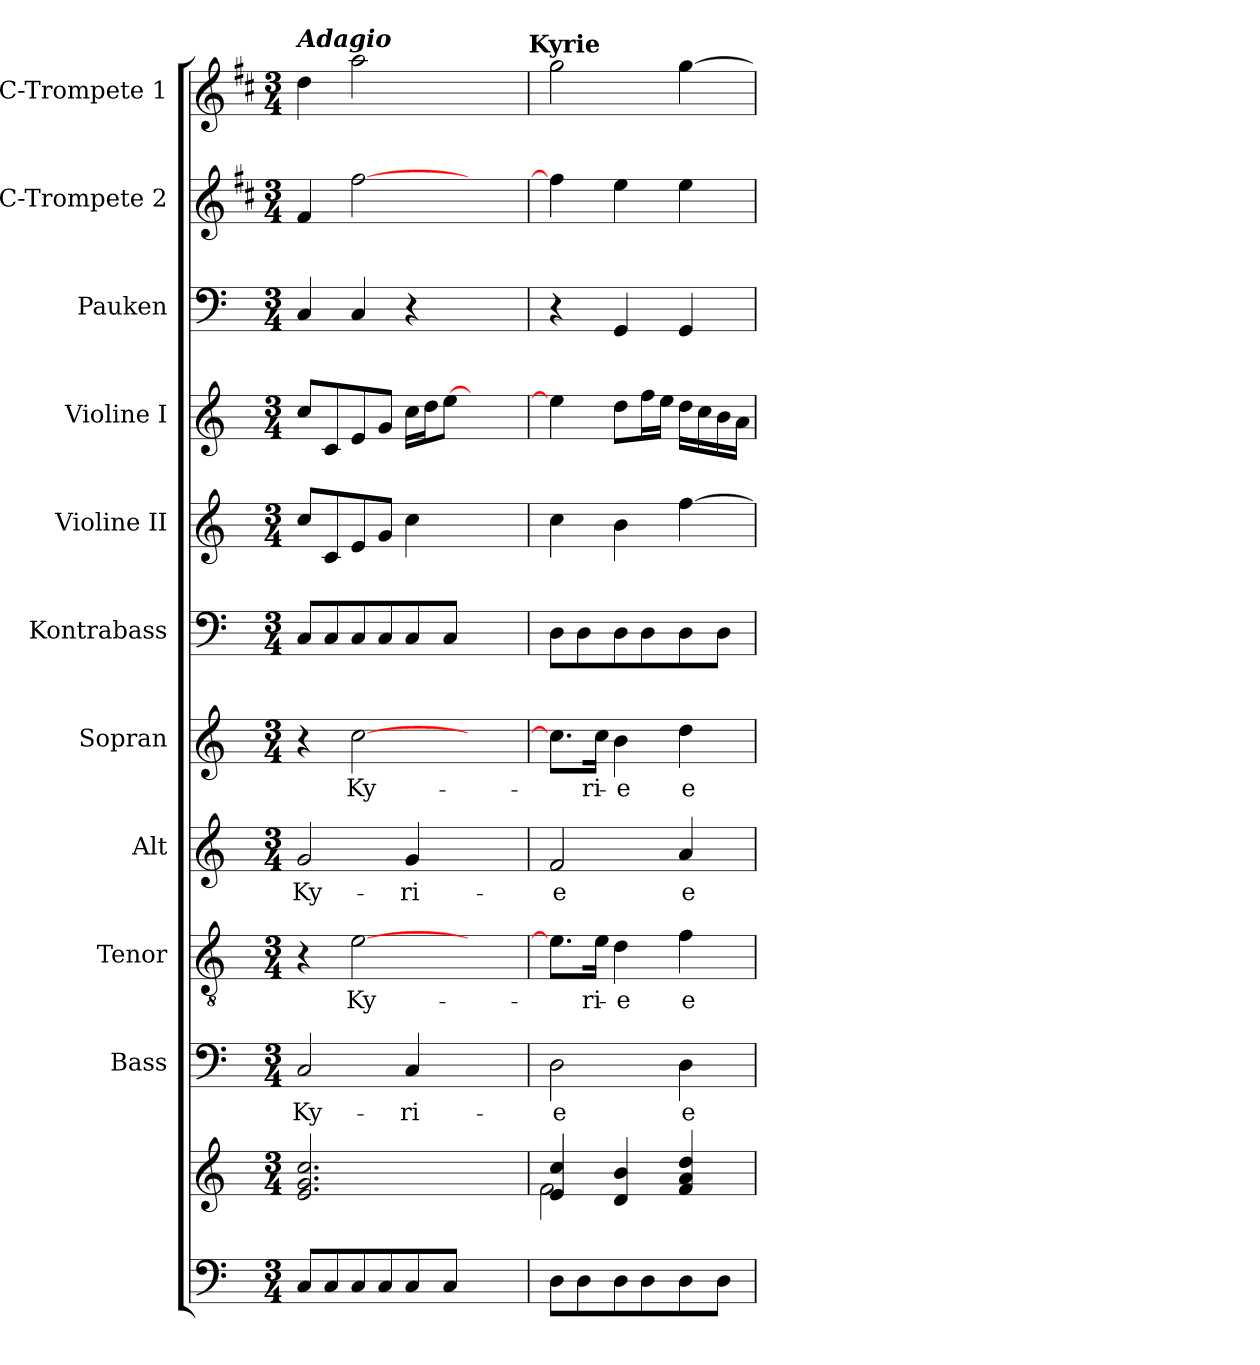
**kern	**kern	**kern	**text	**kern	**text	**kern	**text	**kern	**text	**kern	**kern	**kern	**kern	**kern	**kern
*part11	*part11	*part10	*part10	*part9	*part9	*part8	*part8	*part7	*part7	*part6	*part5	*part4	*part3	*part2	*part1
*staff12	*staff11	*staff10	*staff10	*staff9	*staff9	*staff8	*staff8	*staff7	*staff7	*staff6	*staff5	*staff4	*staff3	*staff2	*staff1
*	*	*I"Bass	*	*I"Tenor	*	*I"Alt	*	*I"Sopran	*	*I"Kontrabass	*I"Violine II	*I"Violine I	*I"Pauken	*I"C-Trompete 2	*I"C-Trompete 1
*	*	*I'B.	*	*I'T.	*	*I'A.	*	*I'S.	*	*I'Kb.	*I'Vl. II	*I'Vl. I	*I'Pk.	*I'C Trp. 2	*I'C Trp. 1
*clefF4	*clefG2	*clefF4	*	*clefGv2	*	*clefG2	*	*clefG2	*	*clefF4	*clefG2	*clefG2	*clefF4	*clefG2	*clefG2
*	*	*	*	*	*	*	*	*	*	*ITrd7c12	*	*	*	*ITrd1c2	*ITrd1c2
*k[]	*k[]	*k[]	*	*k[]	*	*k[]	*	*k[]	*	*k[]	*k[]	*k[]	*k[]	*k[]	*k[]
*C:	*C:	*C:	*	*C:	*	*C:	*	*C:	*	*C:	*C:	*C:	*C:	*C:	*C:
*M3/4	*M3/4	*M3/4	*	*M3/4	*	*M3/4	*	*M3/4	*	*M3/4	*M3/4	*M3/4	*M3/4	*M3/4	*M3/4
=1	=1	=1	=1	=1	=1	=1	=1	=1	=1	=1	=1	=1	=1	=1	=1
!	!	!	!	!	!	!	!	!	!	!	!	!	!	!	!LO:TX:a:Bi:t=Adagio
!	!	!	!LO:LY:b	!	!	!	!LO:LY:b	!	!	!	!	!	!	!	!
8C/L	2.e/ 2.g/ 2.cc/	2C/	Ky-	4r	.	2g/	Ky-	4r	.	8CC/L	8cc/L	8cc/L	4C/	4e/	4cc\
8C/	.	.	.	.	.	.	.	.	.	8CC/	8c/	8c/	.	.	.
!	!	!	!	!	!LO:LY:b	!	!	!	!LO:LY:b	!	!	!	!	!	!
8C/	.	.	.	[2e\	Ky-	.	.	[2cc\	Ky-	8CC/	8e/	8e/	4C/	[2ee\	2gg\
8C/	.	.	.	.	.	.	.	.	.	8CC/	8g/J	8g/J	.	.	.
!	!	!	!LO:LY:b	!	!	!	!LO:LY:b	!	!	!	!	!	!	!	!
8C/	.	4C/	-ri-	.	.	4g/	-ri-	.	.	8CC/	4cc\	16cc\LL	4r	.	.
.	.	.	.	.	.	.	.	.	.	.	.	16dd\J	.	.	.
8C/J	.	.	.	.	.	.	.	.	.	8CC/J	.	[8ee\J	.	.	.
4..ryy	4..ryy	4..ryy	.	4..ryy	.	4..ryy	.	4..ryy	.	4..ryy	4..ryy	4..ryy	4..ryy	4..ryy	4..ryy
!	!	!	!	!	!	!	!	!	!	!	!	!	!	!	!LO:TX:a:B:t=Kyrie
=2	=2	=2	=2	=2	=2	=2	=2	=2	=2	=2	=2	=2	=2	=2	=2
*	*^	*	*	*	*	*	*	*	*	*	*	*	*	*	*
!	!	!	!	!LO:LY:b	!	!	!	!LO:LY:b	!	!	!	!	!	!	!	!
8D\L	4e/ 4cc/	2f\	2D\	-e	8.e\L]	.	2f/	-e	8.cc\L]	.	8DD\L	4cc\	4ee\]	4r	4ee\]	2ff\
8D\	.	.	.	.	.	.	.	.	.	.	8DD\	.	.	.	.	.
!	!	!	!	!	!	!LO:LY:b	!	!	!	!LO:LY:b	!	!	!	!	!	!
.	.	.	.	.	16e\Jk	-ri-	.	.	16cc\Jk	-ri-	.	.	.	.	.	.
!	!	!	!	!	!	!LO:LY:b	!	!	!	!LO:LY:b	!	!	!	!	!	!
8D\	4d/ 4b/	.	.	.	4d\	-e	.	.	4b\	-e	8DD\	4b\	8dd\L	4GG/	4dd\	.
8D\	.	.	.	.	.	.	.	.	.	.	8DD\	.	16ff\L	.	.	.
.	.	.	.	.	.	.	.	.	.	.	.	.	16ee\JJ	.	.	.
!	!	!	!	!LO:LY:b	!	!LO:LY:b	!	!LO:LY:b	!	!LO:LY:b	!	!	!	!	!	!
8D\	4f/ 4a/ 4dd/	4ryy	4D\	e-	4f\	e-	4a/	e-	4dd\	e-	8DD\	[4ff\	16dd\LL	4GG/	4dd\	[4ff\
.	.	.	.	.	.	.	.	.	.	.	.	.	16cc\	.	.	.
8D\J	.	.	.	.	.	.	.	.	.	.	8DD\J	.	16b\	.	.	.
.	.	.	.	.	.	.	.	.	.	.	.	.	16a\JJ	.	.	.
*	*v	*v	*	*	*	*	*	*	*	*	*	*	*	*	*	*
=	=	=	=	=	=	=	=	=	=	=	=	=	=	=	=
*-	*-	*-	*-	*-	*-	*-	*-	*-	*-	*-	*-	*-	*-	*-	*-
